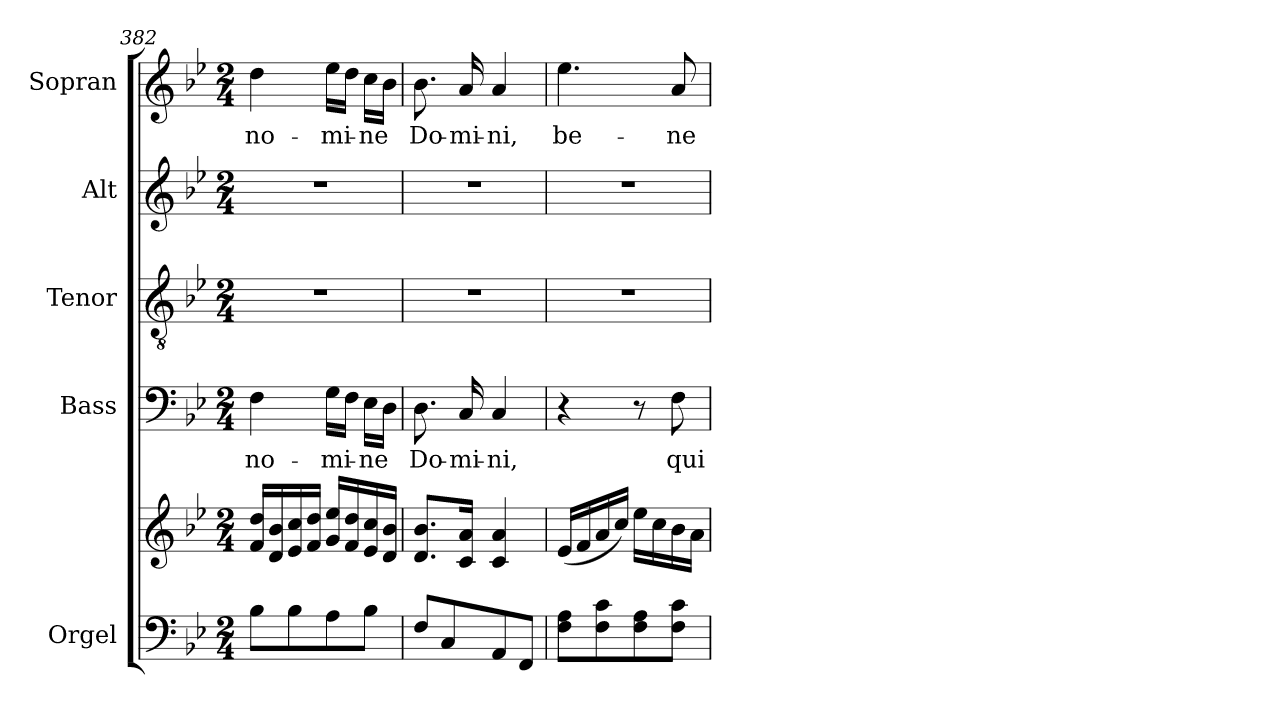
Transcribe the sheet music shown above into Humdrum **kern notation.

**kern	**kern	**kern	**text	**kern	**kern	**kern	**text
*part5	*part5	*part4	*part4	*part3	*part2	*part1	*part1
*staff6	*staff5	*staff4	*staff4	*staff3	*staff2	*staff1	*staff1
*I"Orgel	*	*I"Bass	*	*I"Tenor	*I"Alt	*I"Sopran	*
*I'Org.	*	*I'B.	*	*I'T.	*I'A.	*I'S.	*
!!LO:PB:g=z
*clefF4	*clefG2	*clefF4	*	*clefGv2	*clefG2	*clefG2	*
*k[b-e-]	*k[b-e-]	*k[b-e-]	*	*k[b-e-]	*k[b-e-]	*k[b-e-]	*
*B-:	*B-:	*B-:	*	*B-:	*B-:	*B-:	*
*M2/4	*M2/4	*M2/4	*	*M2/4	*M2/4	*M2/4	*
=382	=382	=382	=382	=382	=382	=382	=382
!	!	!	!LO:LY:b	!	!	!	!LO:LY:b
8B-\L	16f/ 16dd/LL	4F\	no-	2r	2r	4dd\	no-
.	16d/ 16b-/	.	.	.	.	.	.
8B-\	16e-/ 16cc/	.	.	.	.	.	.
.	16f/ 16dd/JJ	.	.	.	.	.	.
!	!	!	!LO:LY:b	!	!	!	!LO:LY:b
8A\	16g/ 16ee-/LL	16G\LL	-mi-	.	.	16ee-\LL	-mi-
.	16f/ 16dd/	16F\JJ	.	.	.	16dd\JJ	.
!	!	!	!LO:LY:b	!	!	!	!LO:LY:b
8B-\J	16e-/ 16cc/	16E-\LL	-ne	.	.	16cc\LL	-ne
.	16d/ 16b-/JJ	16D\JJ	.	.	.	16b-\JJ	.
=383	=383	=383	=383	=383	=383	=383	=383
!	!	!	!LO:LY:b	!	!	!	!LO:LY:b
8F/L	8.d/ 8.b-/L	8.D\	Do-	2r	2r	8.b-\	Do-
8C/	.	.	.	.	.	.	.
!	!	!	!LO:LY:b	!	!	!	!LO:LY:b
.	16c/ 16a/Jk	16C/	-mi-	.	.	16a/	-mi-
!	!	!	!LO:LY:b	!	!	!	!LO:LY:b
8AA/	4c/ 4a/	4C/	-ni,	.	.	4a/	-ni,
8FF/J	.	.	.	.	.	.	.
=384	=384	=384	=384	=384	=384	=384	=384
!	!	!	!	!	!	!	!LO:LY:b
8F\ 8A\L	(<16e-/LL	4r	.	2r	2r	4.ee-\	be-
.	16f/	.	.	.	.	.	.
8F\ 8c\	16a/	.	.	.	.	.	.
.	16cc/JJ)	.	.	.	.	.	.
8F\ 8A\	16ee-\LL	8r	.	.	.	.	.
.	16cc\	.	.	.	.	.	.
!	!	!	!LO:LY:b	!	!	!	!LO:LY:b
8F\ 8c\J	16b-\	8F\	qui	.	.	8a/	-ne-
.	16a\JJ	.	.	.	.	.	.
=	=	=	=	=	=	=	=
*-	*-	*-	*-	*-	*-	*-	*-
